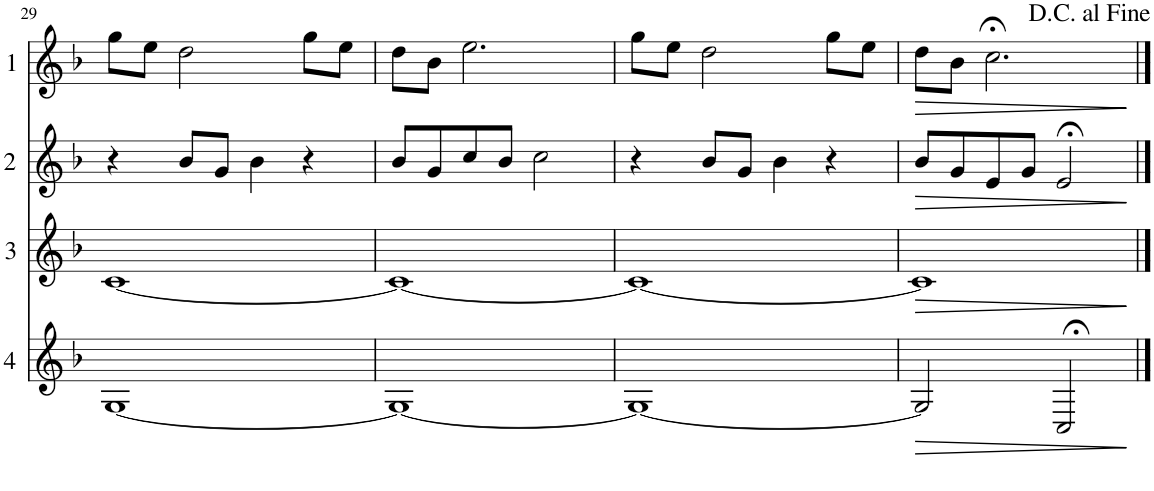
**kern	**dynam	**kern	**dynam	**kern	**dynam	**kern	**dynam
*part4	*part4	*part3	*part3	*part2	*part2	*part1	*part1
*staff4	*staff4	*staff3	*staff3	*staff2	*staff2	*staff1	*staff1
*I"Cor 4	*	*I"Cor 3	*	*I"Cor 2	*	*I"Cor 1	*
!!LO:PB:g=z
*clefG2	*	*clefG2	*	*clefG2	*	*clefG2	*
*Trd4c7	*	*Trd4c7	*	*Trd4c7	*	*Trd4c7	*
*k[b-]	*	*k[b-]	*	*k[b-]	*	*k[b-]	*
*M4/4	*	*M4/4	*	*M4/4	*	*M4/4	*
=29	=29	=29	=29	=29	=29	=29	=29
[1G	.	[1c	.	4r	.	8gg\L	.
.	.	.	.	.	.	8ee\J	.
.	.	.	.	8b-/L	.	2dd\	.
.	.	.	.	8g/J	.	.	.
.	.	.	.	4b-\	.	.	.
.	.	.	.	4r	.	8gg\L	.
.	.	.	.	.	.	8ee\J	.
=30	=30	=30	=30	=30	=30	=30	=30
1G_	.	1c_	.	8b-/L	.	8dd\L	.
.	.	.	.	8g/	.	8b-\J	.
.	.	.	.	8cc/	.	2.ee\	.
.	.	.	.	8b-/J	.	.	.
.	.	.	.	2cc\	.	.	.
=31	=31	=31	=31	=31	=31	=31	=31
1G_	.	1c_	.	4r	.	8gg\L	.
.	.	.	.	.	.	8ee\J	.
.	.	.	.	8b-/L	.	2dd\	.
.	.	.	.	8g/J	.	.	.
.	.	.	.	4b-\	.	.	.
.	.	.	.	4r	.	8gg\L	.
.	.	.	.	.	.	8ee\J	.
=32	=32	=32	=32	=32	=32	=32	=32
!	!LO:HP:b	!	!LO:HP:b	!	!LO:HP:b	!	!LO:HP:b
2G/]	>	1c]	>	8b-/L	>	8dd\L	>
.	.	.	.	8g/	.	8b-\J	.
.	.	.	.	8e/	.	2.cc;<\	.
.	.	.	.	8g/J	.	.	.
2C;</	.	.	.	2e;</	.	.	.
.	]	.	]	.	]	.	]
==	==	==	==	==	==	==	==
*-	*-	*-	*-	*-	*-	*-	*-
